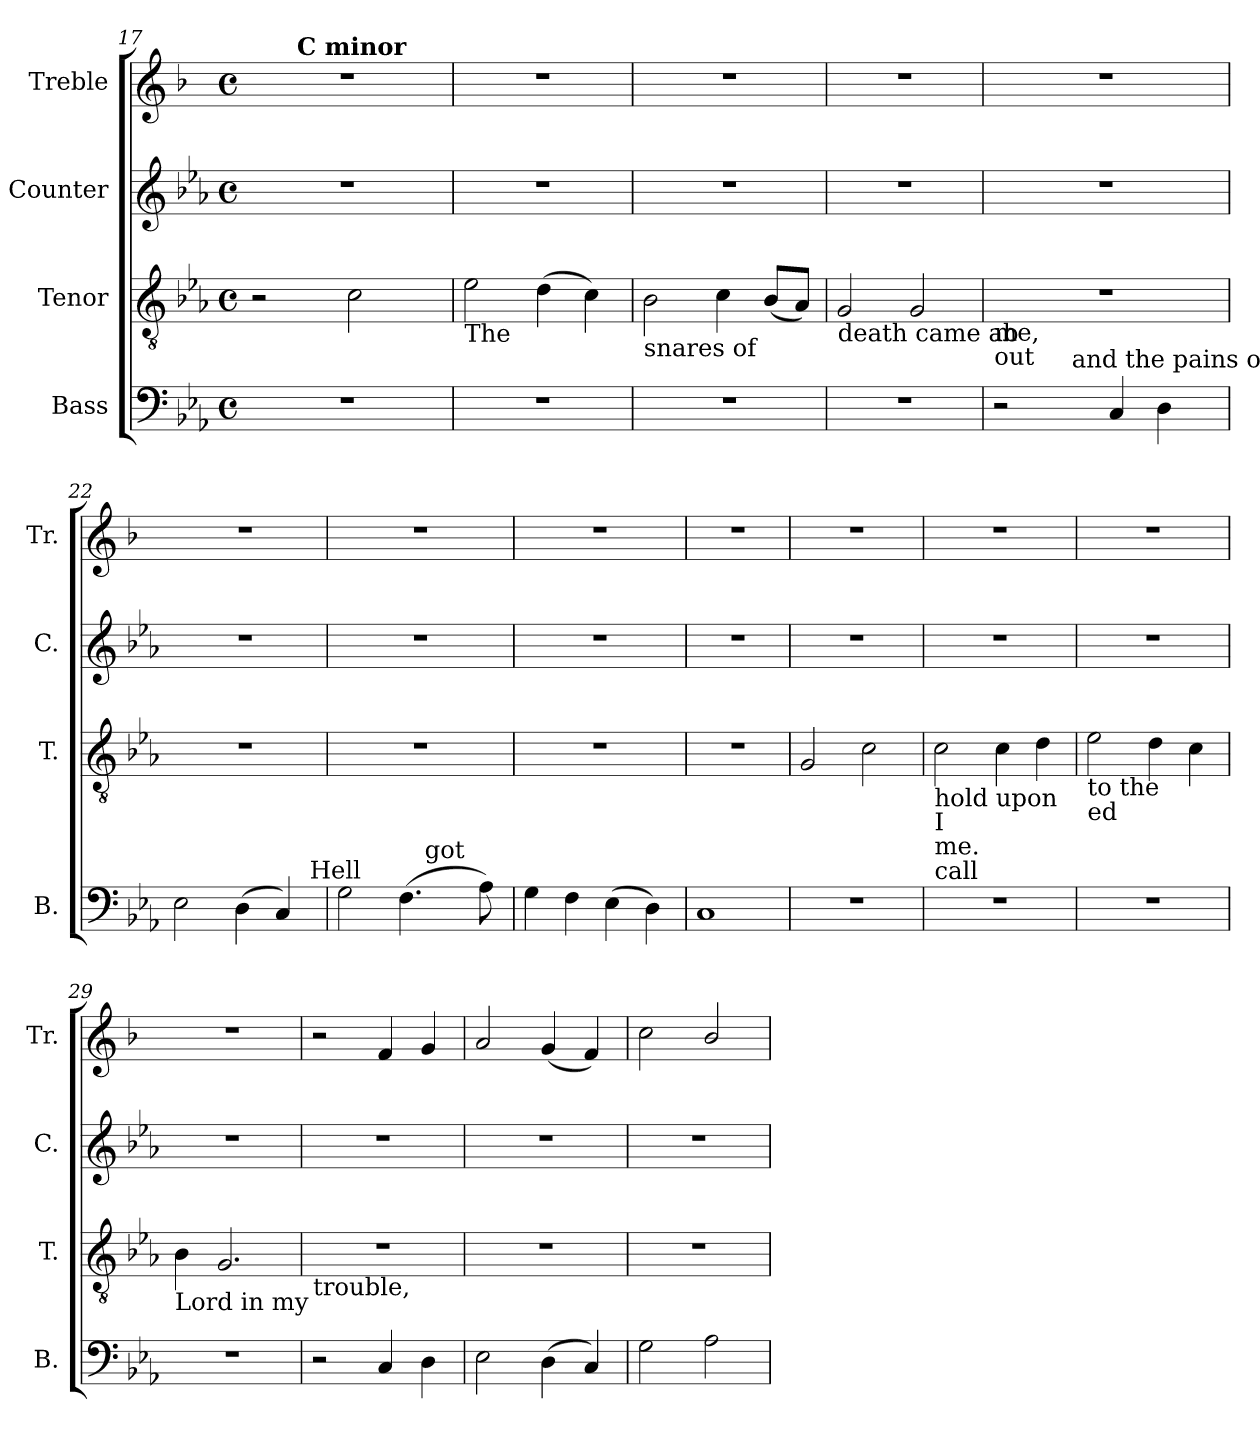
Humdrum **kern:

**kern	**text	**kern	**text	**kern	**kern
*part4	*part4	*part3	*part3	*part2	*part1
*staff4	*staff4	*staff3	*staff3	*staff2	*staff1
*I"Bass	*	*I"Tenor	*	*I"Counter	*I"Treble
*I'B.	*	*I'T.	*	*I'C.	*I'Tr.
*clefF4	*	*clefGv2	*	*clefG2	*clefG2
*	*	*	*	*	*ITrd1c2
*k[b-e-a-]	*	*k[b-e-a-]	*	*k[b-e-a-]	*k[b-e-a-]
*E-:	*	*E-:	*	*E-:	*E-:
*M4/4	*	*M4/4	*	*M4/4	*M4/4
*met(c)	*	*met(c)	*	*met(c)	*met(c)
=17	=17	=17	=17	=17	=17
*	*	*	*	*	*^
1r	.	2r	.	1r	1r	8..ryy
!	!	!	!	!	!	!LO:TX:a:B:t=C minor
.	.	.	.	.	.	2ryy
!	!	!	!LO:LY:a	!	!	!
.	.	2c\	.	.	.	.
.	.	.	.	.	.	4ryy
.	.	.	.	.	.	32ryy
=18	=18	=18	=18	=18	=18	=18
!	!	!LO:TX:b:t=The	!	!	!	!
!	!	!	!LO:LY:a	!	!	!
*	*	*	*	*	*v	*v
1r	.	2e-\	.	1r	1r
!	!	!	!LO:LY:a	!	!
.	.	(>4d\	.	.	.
!	!	!	!LO:LY:a	!	!
.	.	4c\)	.	.	.
=19	=19	=19	=19	=19	=19
!	!	!LO:TX:b:t=snares of	!	!	!
!	!	!	!LO:LY:a	!	!
1r	.	2B-\	.	1r	1r
!	!	!	!LO:LY:a	!	!
.	.	4c\	.	.	.
!	!	!	!LO:LY:a	!	!
.	.	(<8B-/L	.	.	.
!	!	!	!LO:LY:a	!	!
.	.	8A-/J)	.	.	.
=20	=20	=20	=20	=20	=20
!	!	!LO:TX:b:t=death came ab	!	!	!
!	!	!	!LO:LY:a	!	!
1r	.	2G/	.	1r	1r
!	!	!	!LO:LY:a	!	!
.	.	2G/	.	.	.
=21	=21	=21	=21	=21	=21
!	!	!LO:TX:b:t=me,	!	!	!
!	!	!LO:TX:b:t=out	!	!	!
*^	*	*	*	*	*
2r	4ryy	.	1r	.	1r	1r
.	16ryy	.	.	.	.	.
.	64ryy	.	.	.	.	.
!	!LO:TX:a:t=and the pains of	!	!	!	!	!
.	2ryy	.	.	.	.	.
!	!	!LO:LY:a	!	!	!	!
4C/	.	.	.	.	.	.
!	!	!LO:LY:a	!	!	!	!
4D\	.	.	.	.	.	.
.	8ryy	.	.	.	.	.
.	32.ryy	.	.	.	.	.
=22	=22	=22	=22	=22	=22	=22
!	!	!LO:LY:a	!	!	!	!
2E-\	2...ryy	.	1r	.	1r	1r
!	!	!LO:LY:a	!	!	!	!
(>4D\	.	.	.	.	.	.
!	!	!LO:LY:a	!	!	!	!
4C/)	.	.	.	.	.	.
!	!LO:TX:a:t=Hell	!	!	!	!	!
.	16ryy	.	.	.	.	.
=23	=23	=23	=23	=23	=23	=23
!	!	!LO:LY:a	!	!	!	!
2G\	2ryy	.	1r	.	1r	1r
!	!	!LO:LY:a	!	!	!	!
(>4.F\	16ryy	.	.	.	.	.
.	64ryy	.	.	.	.	.
!	!LO:TX:a:t=got	!	!	!	!	!
.	4ryy	.	.	.	.	.
.	8ryy	.	.	.	.	.
!	!	!LO:LY:a	!	!	!	!
8A-\)	.	.	.	.	.	.
.	32.ryy	.	.	.	.	.
!!LO:PB:g=z
=24	=24	=24	=24	=24	=24	=24
!	!	!LO:LY:a	!	!	!	!
*v	*v	*	*	*	*	*
4G\	.	1r	.	1r	1r
!	!LO:LY:a	!	!	!	!
4F\	.	.	.	.	.
!	!LO:LY:a	!	!	!	!
(>4E-\	.	.	.	.	.
!	!LO:LY:a	!	!	!	!
4D\)	.	.	.	.	.
=25	=25	=25	=25	=25	=25
!	!LO:LY:a	!	!	!	!
1C	.	1r	.	1r	1r
=26	=26	=26	=26	=26	=26
!	!	!	!LO:LY:a	!	!
1r	.	2G/	.	1r	1r
!	!	!	!LO:LY:a	!	!
.	.	2c\	.	.	.
=27	=27	=27	=27	=27	=27
!	!	!LO:TX:b:t=hold upon	!	!	!
!	!	!LO:TX:b:t=I	!	!	!
!	!	!LO:TX:b:t=me.	!	!	!
!	!	!LO:TX:b:t=call	!	!	!
!	!	!	!LO:LY:a	!	!
1r	.	2c\	.	1r	1r
!	!	!	!LO:LY:a	!	!
.	.	4c\	.	.	.
!	!	!	!LO:LY:a	!	!
.	.	4d\	.	.	.
=28	=28	=28	=28	=28	=28
!	!	!LO:TX:b:t=to the	!	!	!
!	!	!LO:TX:b:t=ed	!	!	!
!	!	!	!LO:LY:a	!	!
1r	.	2e-\	.	1r	1r
!	!	!	!LO:LY:a	!	!
.	.	4d\	.	.	.
!	!	!	!LO:LY:a	!	!
.	.	4c\	.	.	.
=29	=29	=29	=29	=29	=29
!	!	!LO:TX:b:t=Lord in my	!	!	!
!	!	!	!LO:LY:a	!	!
1r	.	4B-\	.	1r	1r
!	!	!	!LO:LY:a	!	!
.	.	2.G/	.	.	.
=30	=30	=30	=30	=30	=30
!	!	!LO:TX:b:t=trouble,	!	!	!
2r	.	1r	.	1r	2r
!	!LO:LY:a	!	!	!	!
4C/	.	.	.	.	4e-/
!	!LO:LY:a	!	!	!	!
4D\	.	.	.	.	4f/
=31	=31	=31	=31	=31	=31
!	!LO:LY:a	!	!	!	!
2E-\	.	1r	.	1r	2g/
!	!LO:LY:a	!	!	!	!
(>4D\	.	.	.	.	(<4f/
!	!LO:LY:a	!	!	!	!
4C/)	.	.	.	.	4e-/)
=32	=32	=32	=32	=32	=32
!	!LO:LY:a	!	!	!	!
2G\	.	1r	.	1r	2b-\
!	!LO:LY:a	!	!	!	!
2A-\	.	.	.	.	2a-/
=	=	=	=	=	=
*-	*-	*-	*-	*-	*-
